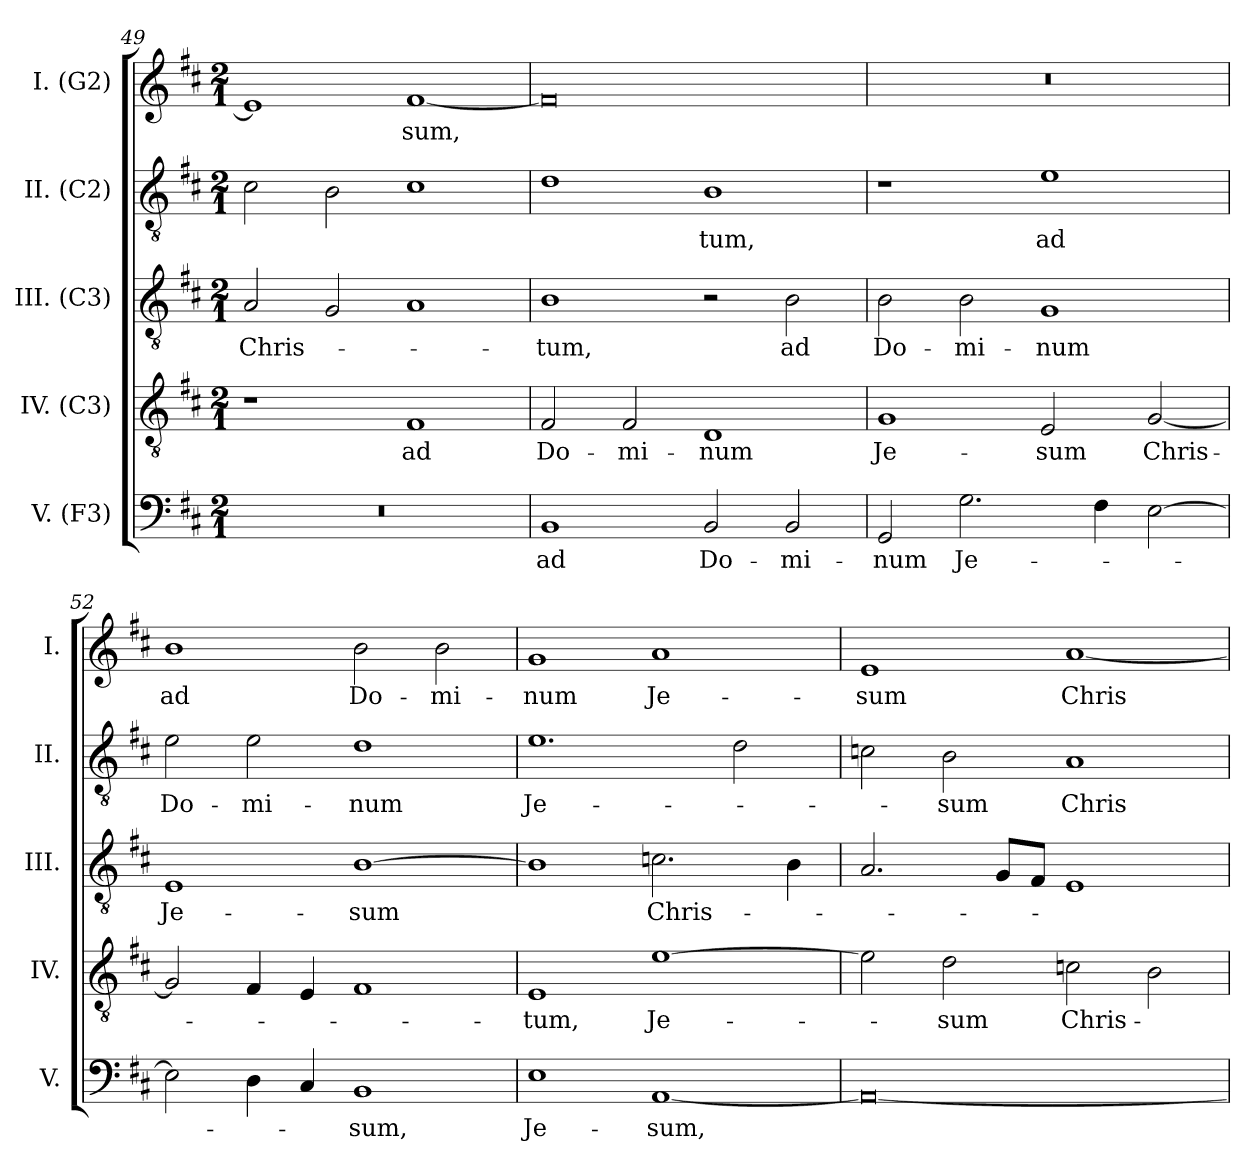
**kern	**text	**kern	**text	**kern	**text	**kern	**text	**kern	**text
*part5	*part5	*part4	*part4	*part3	*part3	*part2	*part2	*part1	*part1
*staff5	*staff5	*staff4	*staff4	*staff3	*staff3	*staff2	*staff2	*staff1	*staff1
*I"V. (F3)	*	*I"IV. (C3)	*	*I"III. (C3)	*	*I"II. (C2)	*	*I"I. (G2)	*
*I'V.	*	*I'IV.	*	*I'III.	*	*I'II.	*	*I'I.	*
*clefF4	*	*clefGv2	*	*clefGv2	*	*clefGv2	*	*clefG2	*
*	*	*ITrd7c12	*	*ITrd7c12	*	*	*	*	*
*k[f#c#]	*	*k[f#c#]	*	*k[f#c#]	*	*k[f#c#]	*	*k[f#c#]	*
*D:	*	*D:	*	*D:	*	*D:	*	*D:	*
*M2/1	*	*M2/1	*	*M2/1	*	*M2/1	*	*M2/1	*
=49	=49	=49	=49	=49	=49	=49	=49	=49	=49
!LO:N:vis=1	!	!	!	!	!	!	!	!	!
!	!	!	!	!	!LO:LY:b:color=#000000	!	!	!	!
0r	.	1r	.	2AAi/	Chris-	2c#i\	.	1ei]	.
.	.	.	.	2GGi/	.	2Bi\	.	.	.
!	!	!	!LO:LY:b:color=#000000	!	!	!	!	!	!
!	!	!	!	!	!	!	!	!	!LO:LY:b:color=#000000
.	.	1FF#i	ad	1AAi	.	1c#i	.	[1f#i	-sum,
!!LO:PB:g=z
=50	=50	=50	=50	=50	=50	=50	=50	=50	=50
!	!LO:LY:b:color=#000000	!	!	!	!	!	!	!	!
!	!	!	!LO:LY:b:color=#000000	!	!	!	!	!	!
!	!	!	!	!	!LO:LY:b:color=#000000	!	!	!	!
1BBi	ad	2FF#i/	Do-	1BBi	-tum,	1di	.	0f#i]	.
!	!	!	!LO:LY:b:color=#000000	!	!	!	!	!	!
.	.	2FF#i/	-mi-	.	.	.	.	.	.
!	!LO:LY:b:color=#000000	!	!	!	!	!	!	!	!
!	!	!	!LO:LY:b:color=#000000	!	!	!	!	!	!
!	!	!	!	!	!	!	!LO:LY:b:color=#000000	!	!
2BBi/	Do-	1DDi	-num	2r	.	1Bi	-tum,	.	.
!	!LO:LY:b:color=#000000	!	!	!	!	!	!	!	!
!	!	!	!	!	!LO:LY:b:color=#000000	!	!	!	!
2BBi/	-mi-	.	.	2BBi\	ad	.	.	.	.
=51	=51	=51	=51	=51	=51	=51	=51	=51	=51
!	!LO:LY:b:color=#000000	!	!	!	!	!	!	!	!
!	!	!	!LO:LY:b:color=#000000	!	!	!	!	!	!
!	!	!	!	!	!LO:LY:b:color=#000000	!	!	!LO:N:vis=1	!
2GGi/	-num	1GGi	Je-	2BBi\	Do-	1r	.	0r	.
!	!LO:LY:b:color=#000000	!	!	!	!	!	!	!	!
!	!	!	!	!	!LO:LY:b:color=#000000	!	!	!	!
2.Gi\	Je-	.	.	2BBi\	-mi-	.	.	.	.
!	!	!	!LO:LY:b:color=#000000	!	!	!	!	!	!
!	!	!	!	!	!LO:LY:b:color=#000000	!	!	!	!
!	!	!	!	!	!	!	!LO:LY:b:color=#000000	!	!
.	.	2EEi/	-sum	1GGi	-num	1ei	ad	.	.
4F#i\	.	.	.	.	.	.	.	.	.
!	!	!	!LO:LY:b:color=#000000	!	!	!	!	!	!
[2Ei\	.	[2GGi/	Chris-	.	.	.	.	.	.
=52	=52	=52	=52	=52	=52	=52	=52	=52	=52
!	!	!	!	!	!LO:LY:b:color=#000000	!	!	!	!
!	!	!	!	!	!	!	!LO:LY:b:color=#000000	!	!
!	!	!	!	!	!	!	!	!	!LO:LY:b:color=#000000
2Ei\]	.	2GGi/]	.	1EEi	Je-	2ei\	Do-	1bi	ad
!	!	!	!	!	!	!	!LO:LY:b:color=#000000	!	!
4Di\	.	4FF#i/	.	.	.	2ei\	-mi-	.	.
4C#i/	.	4EEi/	.	.	.	.	.	.	.
!	!LO:LY:b:color=#000000	!	!	!	!	!	!	!	!
!	!	!	!	!	!LO:LY:b:color=#000000	!	!	!	!
!	!	!	!	!	!	!	!LO:LY:b:color=#000000	!	!
!	!	!	!	!	!	!	!	!	!LO:LY:b:color=#000000
1BBi	-sum,	1FF#i	.	[1BBi	-sum	1di	-num	2bi\	Do-
!	!	!	!	!	!	!	!	!	!LO:LY:b:color=#000000
.	.	.	.	.	.	.	.	2bi\	-mi-
=53	=53	=53	=53	=53	=53	=53	=53	=53	=53
!	!LO:LY:b:color=#000000	!	!	!	!	!	!	!	!
!	!	!	!LO:LY:b:color=#000000	!	!	!	!	!	!
!	!	!	!	!	!	!	!LO:LY:b:color=#000000	!	!
!	!	!	!	!	!	!	!	!	!LO:LY:b:color=#000000
1Ei	Je-	1EEi	-tum,	1BBi]	.	1.ei	Je-	1gi	-num
!	!LO:LY:b:color=#000000	!	!	!	!	!	!	!	!
!	!	!	!LO:LY:b:color=#000000	!	!	!	!	!	!
!	!	!	!	!	!LO:LY:b:color=#000000	!	!	!	!
!	!	!	!	!	!	!	!	!	!LO:LY:b:color=#000000
[1AAi	-sum,	[1Ei	Je-	2.Ci\	Chris-	.	.	1ai	Je-
.	.	.	.	.	.	2di\	.	.	.
.	.	.	.	4BBi\	.	.	.	.	.
!!LO:LB:g=z
=54	=54	=54	=54	=54	=54	=54	=54	=54	=54
!	!	!	!	!	!	!	!	!	!LO:LY:b:color=#000000
0AAi_	.	2Ei\]	.	2.AAi/	.	2ci\	.	1ei	-sum
!	!	!	!LO:LY:b:color=#000000	!	!	!	!	!	!
!	!	!	!	!	!	!	!LO:LY:b:color=#000000	!	!
.	.	2Di\	-sum	.	.	2Bi\	-sum	.	.
.	.	.	.	8GGi/L	.	.	.	.	.
.	.	.	.	8FF#i/J	.	.	.	.	.
!	!	!	!LO:LY:b:color=#000000	!	!	!	!	!	!
!	!	!	!	!	!	!	!LO:LY:b:color=#000000	!	!
!	!	!	!	!	!	!	!	!	!LO:LY:b:color=#000000
.	.	2Ci\	Chris-	1EEi	.	1Ai	Chris-	[1ai	Chris-
.	.	2BBi\	.	.	.	.	.	.	.
=	=	=	=	=	=	=	=	=	=
*-	*-	*-	*-	*-	*-	*-	*-	*-	*-
